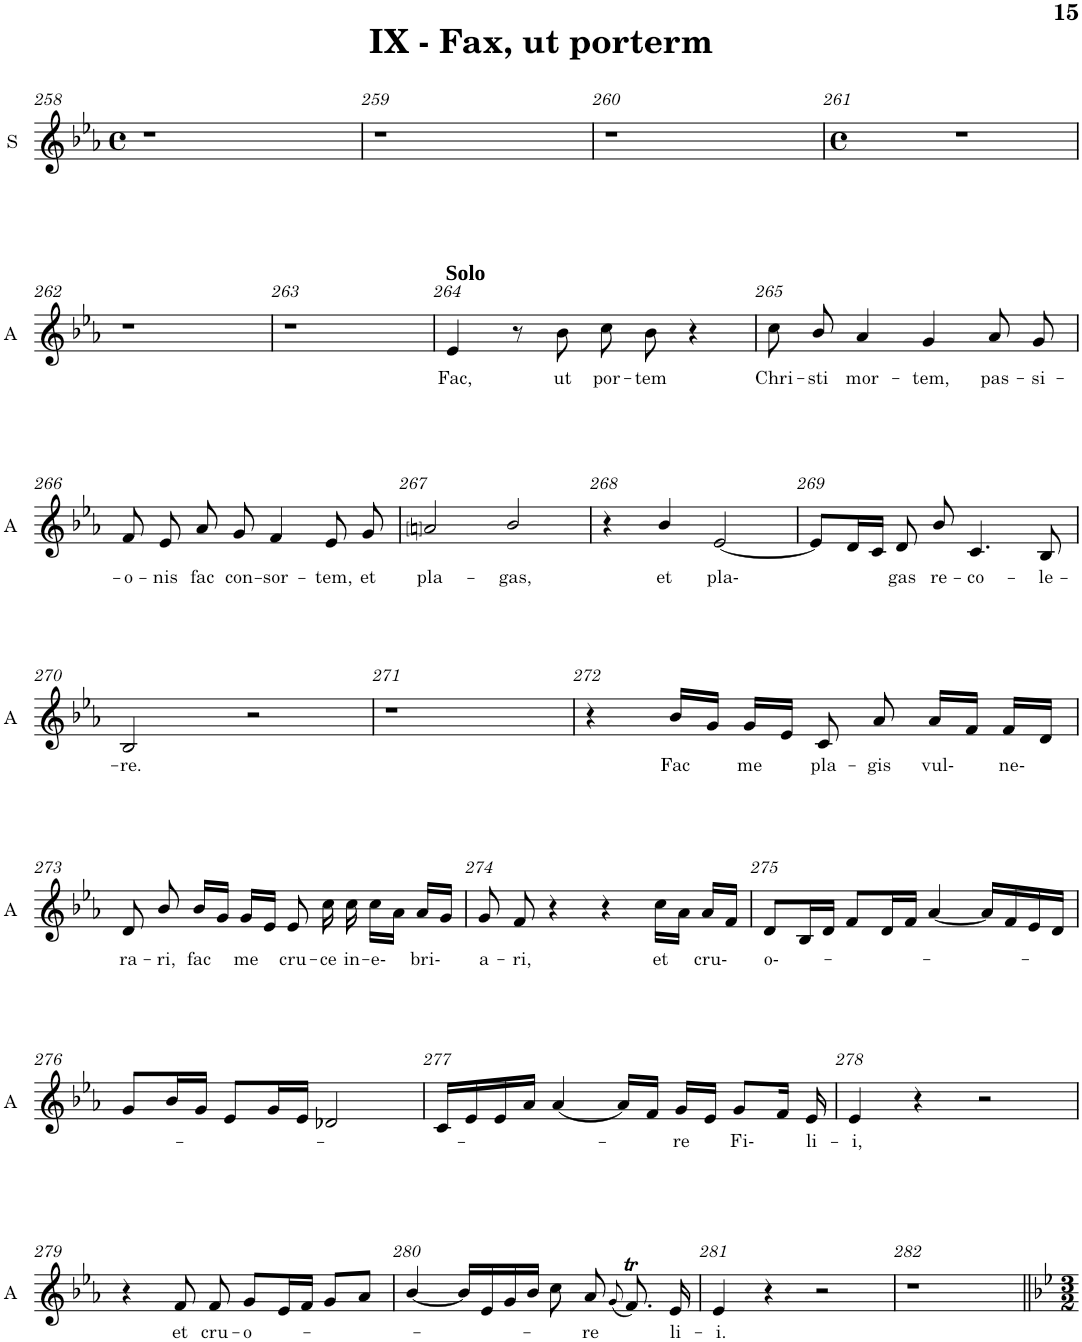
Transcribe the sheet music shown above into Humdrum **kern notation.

**kern	**text	**kern
*part2	*part2	*part1
*staff2	*staff2	*staff1
*I"Alto	*	*I"Soprano
*I'A	*	*I'S
!!LO:PB:g=z
*clefG2	*	*clefG2
*k[b-e-a-]	*	*k[b-e-a-]
*M4/4	*	*M4/4
*met(c)	*	*met(c)
=258	=258	=258
!	!	!LO:TX:a:B:t=IX - Fax, ut porterm
1r	.	1r
=259	=259	=259
1r	.	1r
=260	=260	=260
1r	.	1r
=261	=261	=261
*M4/4	*	*M4/4
*met(c)	*	*met(c)
1r	.	1r
!!LO:LB:g=z
=262	=262	=262
1r	.	1r
=263	=263	=263
1r	.	1r
=264	=264	=264
!LO:TX:a:B:t=Solo	!	!
!	!LO:LY:b	!
4e-/	Fac,	1r
8r	.	.
!	!LO:LY:b	!
8b-\	ut	.
!	!LO:LY:b	!
8cc\	por-	.
!	!LO:LY:b	!
8b-\	-tem	.
4r	.	.
=265	=265	=265
!	!LO:LY:b	!
8cc\	Chri-	1r
!	!LO:LY:b	!
8b-/	-sti	.
!	!LO:LY:b	!
4a-/	mor-	.
!	!LO:LY:b	!
4g/	-tem,	.
!	!LO:LY:b	!
8a-/	pas-	.
!	!LO:LY:b	!
8g/	-si-	.
!!LO:LB:g=z
=266	=266	=266
*	*	*M4/4
*	*	*met(c)
!	!LO:LY:b	!
8f/	-o-	1r
!	!LO:LY:b	!
8e-/	-nis	.
!	!LO:LY:b	!
8a-/	fac	.
!	!LO:LY:b	!
8g/	con-	.
!	!LO:LY:b	!
4f/	-sor-	.
!	!LO:LY:b	!
8e-/	-tem,	.
!	!LO:LY:b	!
8g/	et	.
=267	=267	=267
!	!LO:LY:b	!
2anj/	pla-	1r
!	!LO:LY:b	!
2b-/	-gas,	.
=268	=268	=268
4r	.	1r
!	!LO:LY:b	!
4b-/	et	.
!	!LO:LY:b	!
[2e-/	pla-	.
=269	=269	=269
8e-/L]	.	1r
16d/L	.	.
16c/JJ	.	.
!	!LO:LY:b	!
8d/	gas	.
!	!LO:LY:b	!
8b-/	re-	.
!	!LO:LY:b	!
4.c/	-co-	.
!	!LO:LY:b	!
8B-/	-le-	.
!!LO:LB:g=z
=270	=270	=270
!	!LO:LY:b	!
2B-/	-re.	1r
2r	.	.
=271	=271	=271
*	*	*M4/4
*	*	*met(c)
1r	.	1r
=272	=272	=272
4r	.	1r
!	!LO:LY:b	!
16b-/LL	Fac	.
16g/JJ	.	.
!	!LO:LY:b	!
16g/LL	me	.
16e-/JJ	.	.
!	!LO:LY:b	!
8c/	pla-	.
!	!LO:LY:b	!
8a-/	-gis	.
!	!LO:LY:b	!
16a-/LL	vul-	.
16f/JJ	.	.
!	!LO:LY:b	!
16f/LL	ne-	.
16d/JJ	.	.
!!LO:LB:g=z
=273	=273	=273
!	!LO:LY:b	!
8d/	ra-	1r
!	!LO:LY:b	!
8b-/	-ri,	.
!	!LO:LY:b	!
16b-/LL	fac	.
16g/JJ	.	.
!	!LO:LY:b	!
16g/LL	me	.
16e-/JJ	.	.
!	!LO:LY:b	!
8e-/	cru-	.
!	!LO:LY:b	!
16cc\	-ce	.
!	!LO:LY:b	!
16cc\	in-	.
!	!LO:LY:b	!
16cc\LL	-e-	.
16a-\JJ	.	.
!	!LO:LY:b	!
16a-/LL	bri-	.
16g/JJ	.	.
=274	=274	=274
*	*	*M4/4
*	*	*met(c)
!	!LO:LY:b	!
8g/	a-	1r
!	!LO:LY:b	!
8f/	-ri,	.
4r	.	.
4r	.	.
!	!LO:LY:b	!
16cc\LL	et	.
16a-\JJ	.	.
!	!LO:LY:b	!
16a-/LL	cru-	.
16f/JJ	.	.
=275	=275	=275
!	!LO:LY:b	!
8d/L	o--	1r
16B-/L	.	.
16d/JJ	.	.
8f/L	.	.
16d/L	.	.
16f/JJ	.	.
[4a-/	.	.
16a-/LL]	.	.
16f/	.	.
16e-/	.	.
16d/JJ	.	.
!!LO:LB:g=z
=276	=276	=276
8g/L	.	1r
16b-/L	.	.
16g/JJ	.	.
8e-/L	.	.
16g/L	.	.
16e-/JJ	.	.
2d-X/	.	.
=277	=277	=277
16c/LL	.	1r
16e-/	.	.
16e-/	.	.
16a-/JJ	.	.
[4a-/	.	.
16a-/LL]	.	.
16f/JJ	.	.
!	!LO:LY:b	!
16g/LL	-re	.
16e-/JJ	.	.
!	!LO:LY:b	!
8g/L	Fi-	.
16f/Jk	.	.
!	!LO:LY:b	!
16e-/	li-	.
=278	=278	=278
*	*	*M4/4
*	*	*met(c)
!	!LO:LY:b	!
4e-/	-i,	1r
4r	.	.
2r	.	.
!!LO:LB:g=z
=279	=279	=279
4r	.	1r
!	!LO:LY:b	!
8f/	et	.
!	!LO:LY:b	!
8f/	cru-	.
!	!LO:LY:b	!
8g/L	-o-	.
16e-/L	.	.
16f/JJ	.	.
8g/L	.	.
8a-/J	.	.
=280	=280	=280
[4b-/	.	1r
16b-/LL]	.	.
16e-/	.	.
16g/	.	.
16b-/JJ	.	.
8cc\	.	.
!	!LO:LY:b	!
8a-/	-re	.
(<8qg/	.	.
8.f>/)	.	.
!	!LO:LY:b	!
16e-/	li-	.
=281	=281	=281
!	!LO:LY:b	!
4e-/	-i.	1r
4r	.	.
2r	.	.
=282	=282	=282
1r	.	1r
=||	=||	=||
*-	*-	*-
